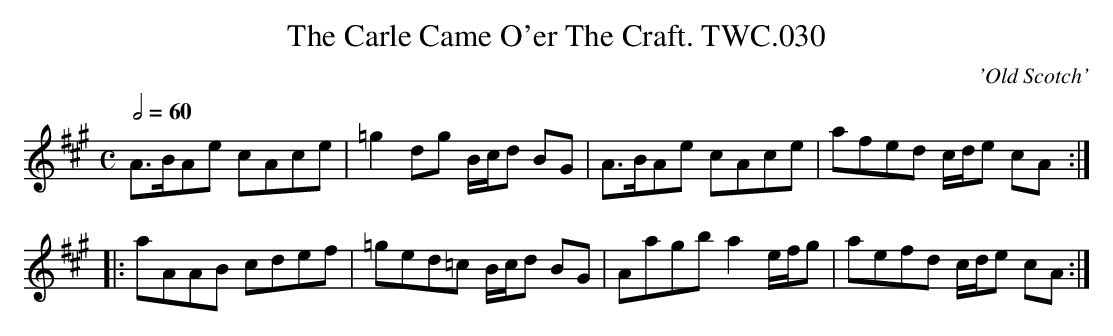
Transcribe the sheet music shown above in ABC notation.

X:1
T:Carle Came O'er The Craft. TWC.030, The
M:C
L:1/8
Q:1/2=60
C:'Old Scotch'
K:A
A>BAe cAce|=g2dg B/c/d BG|A>BAe cAce|afed c/d/e cA:|
|:aAAB cdef|=ged=c B/c/d BG|Aagb a2e/f/g|aefd c/d/e cA:|
